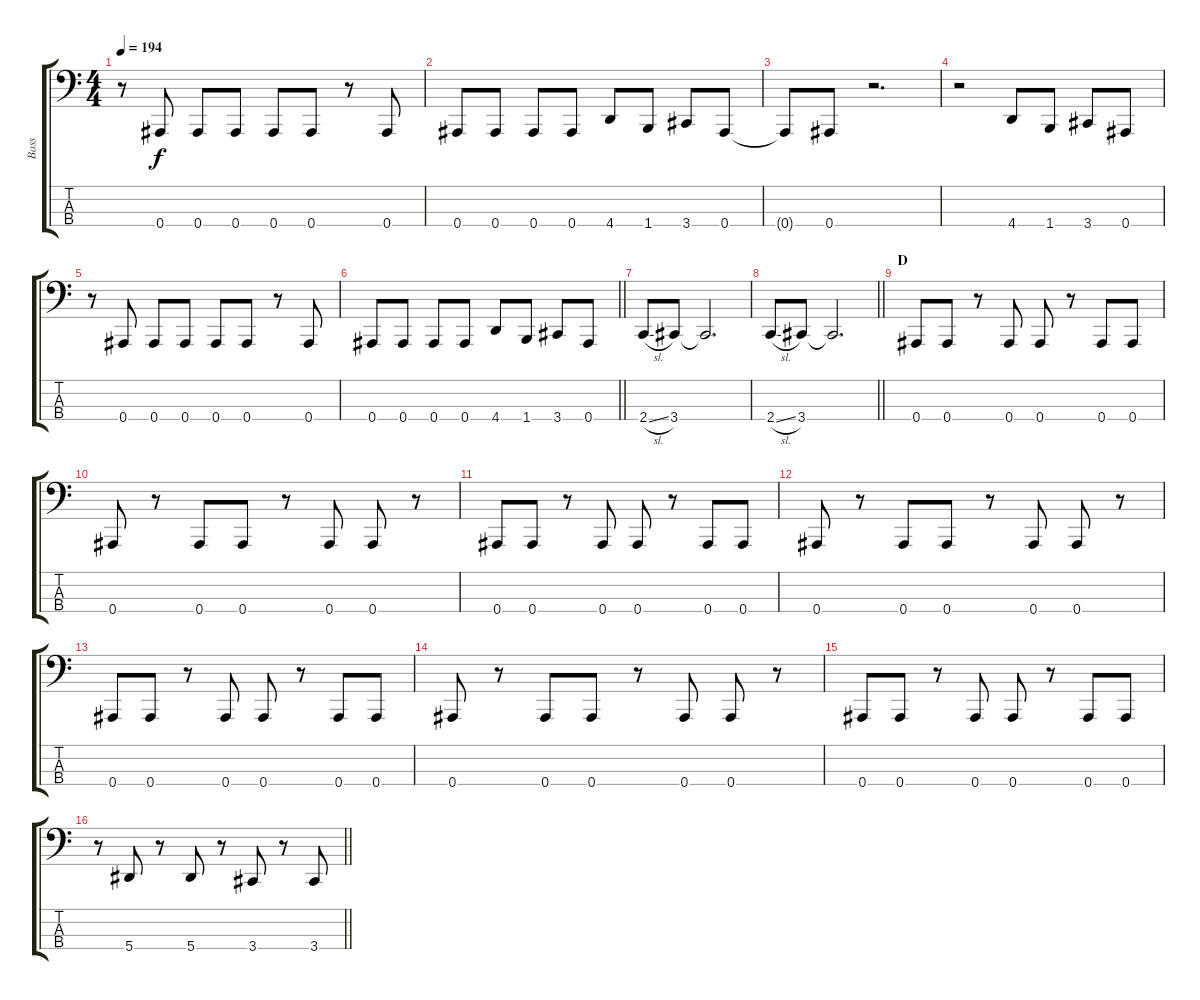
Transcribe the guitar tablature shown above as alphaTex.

\track ("Bass" "Bass") {instrument electricbasspick}
\staff {score tabs}
\tuning (Eb2 Bb1 F1 Bb0) {hide}
\ts (4 4)
\tempo 194
\clef f4
\ks c
r.8{dy f} 0.4.8 0.4.8 0.4.8 0.4.8 0.4.8 r.8 0.4.8 |
0.4.8 0.4.8 0.4.8 0.4.8 4.4.8 1.4.8 3.4.8 0.4.8 |
0.4{t}.8 0.4.8 r.2{d} |
r.2 4.4.8 1.4.8 3.4.8 0.4.8 |
r.8 0.4.8 0.4.8 0.4.8 0.4.8 0.4.8 r.8 0.4.8 |
\barLineRight lightlight
0.4.8 0.4.8 0.4.8 0.4.8 4.4.8 1.4.8 3.4.8 0.4.8 |
\section ("" "")
2.4{sl}.8 3.4.8 3.4{t}.2{d} |
\barLineRight lightlight
2.4{sl}.8 3.4.8 3.4{t}.2{d} |
\section ("" "D")
0.4.8 0.4.8 r.8 0.4.8 0.4.8 r.8 0.4.8 0.4.8 |
0.4.8 r.8 0.4.8 0.4.8 r.8 0.4.8 0.4.8 r.8 |
0.4.8 0.4.8 r.8 0.4.8 0.4.8 r.8 0.4.8 0.4.8 |
0.4.8 r.8 0.4.8 0.4.8 r.8 0.4.8 0.4.8 r.8 |
0.4.8 0.4.8 r.8 0.4.8 0.4.8 r.8 0.4.8 0.4.8 |
0.4.8 r.8 0.4.8 0.4.8 r.8 0.4.8 0.4.8 r.8 |
0.4.8 0.4.8 r.8 0.4.8 0.4.8 r.8 0.4.8 0.4.8 |
\barLineRight lightlight
r.8 5.4.8 r.8 5.4.8 r.8 3.4.8 r.8 3.4.8
